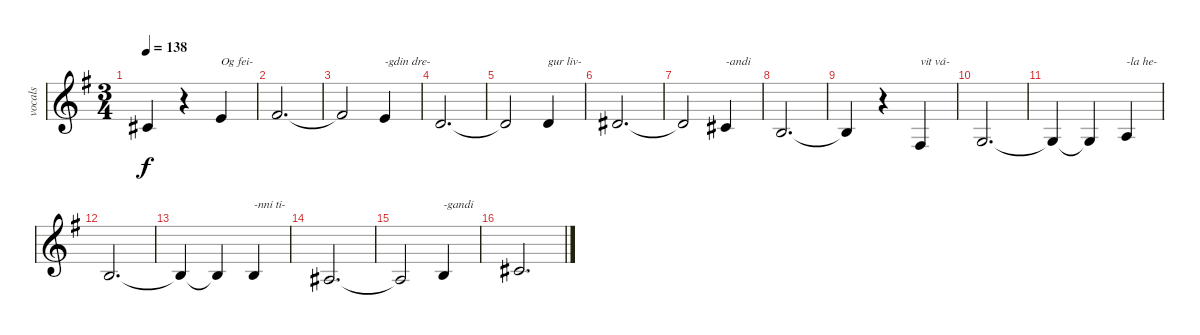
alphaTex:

\track ("vocals" "vocals") {instrument flute}
\staff {score}
\tuning (E4 B3 G3 D3 A2 E2 B1) {hide}
\ts (3 4)
\tempo 138
\clef g2
\ks eminor
11.4{t}.4{dy f} r.4 9.3.4{txt "Og fei- "} |
11.3.2{d} |
11.3{t}.2 9.3.4{txt "-gdin dre-"} |
7.3.2{d} |
7.3{t}.2 7.3.4{txt "gur liv-"} |
8.3.2{d} |
8.3{t}.2 6.3.4{txt "-andi"} |
4.3.2{d} |
4.3{t}.4 r.4 4.4.4{txt "vit vá-"} |
5.4.2{d} |
5.4{t}.4 5.4{t}.4 7.4.4{txt "-la he-"} |
9.4.2{d} |
9.4{t}.4 9.4{t}.4 9.4.4{txt "-nni ti-"} |
8.4.2{d} |
8.4{t}.2 9.4.4{txt "-gandi"} |
11.4.2{d}
